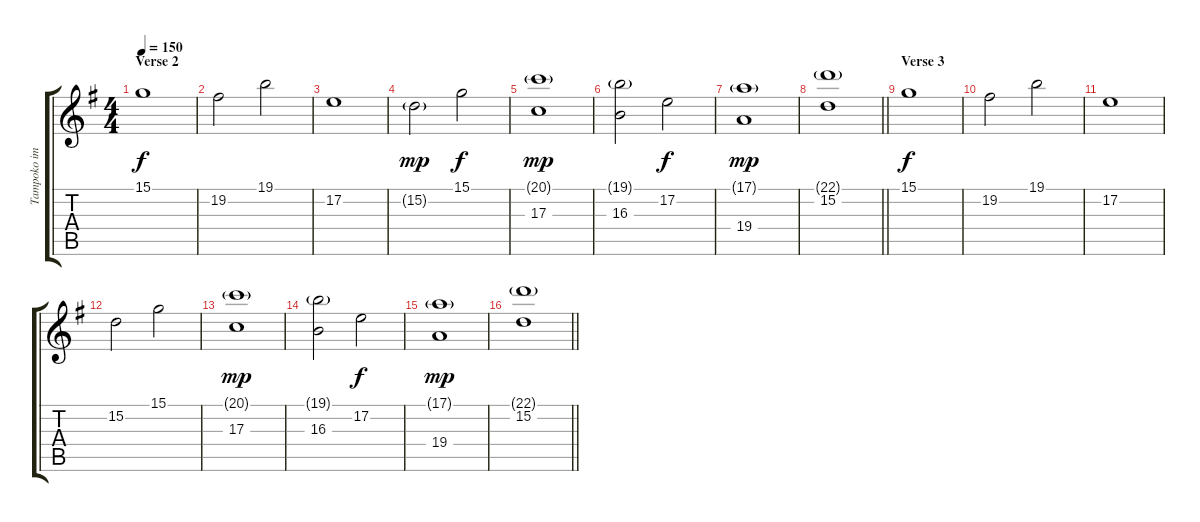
\track ("Tampoko importante" "Tampoko im") {instrument vibraphone}
\staff {score tabs}
\tuning (E4 B3 G3 D3 A2 E2) {hide}
\ts (4 4)
\section ("" "Verse 2")
\tempo 150
\clef g2
\ks eminor
15.1.1{dy f} |
19.2.2 19.1.2 |
17.2.1 |
15.2{g}.2{dy mp} 15.1.2{dy f} |
(20.1{g} 17.3).1{dy mp} |
(19.1{g} 16.3).2 17.2.2{dy f} |
(17.1{g} 19.4).1{dy mp} |
\barLineRight lightlight
(22.1{g} 15.2).1 |
\section ("" "Verse 3")
15.1.1{dy f} |
19.2.2 19.1.2 |
17.2.1 |
15.2.2 15.1.2 |
(20.1{g} 17.3).1{dy mp} |
(19.1{g} 16.3).2 17.2.2{dy f} |
(17.1{g} 19.4).1{dy mp} |
\barLineRight lightlight
(22.1{g} 15.2).1
